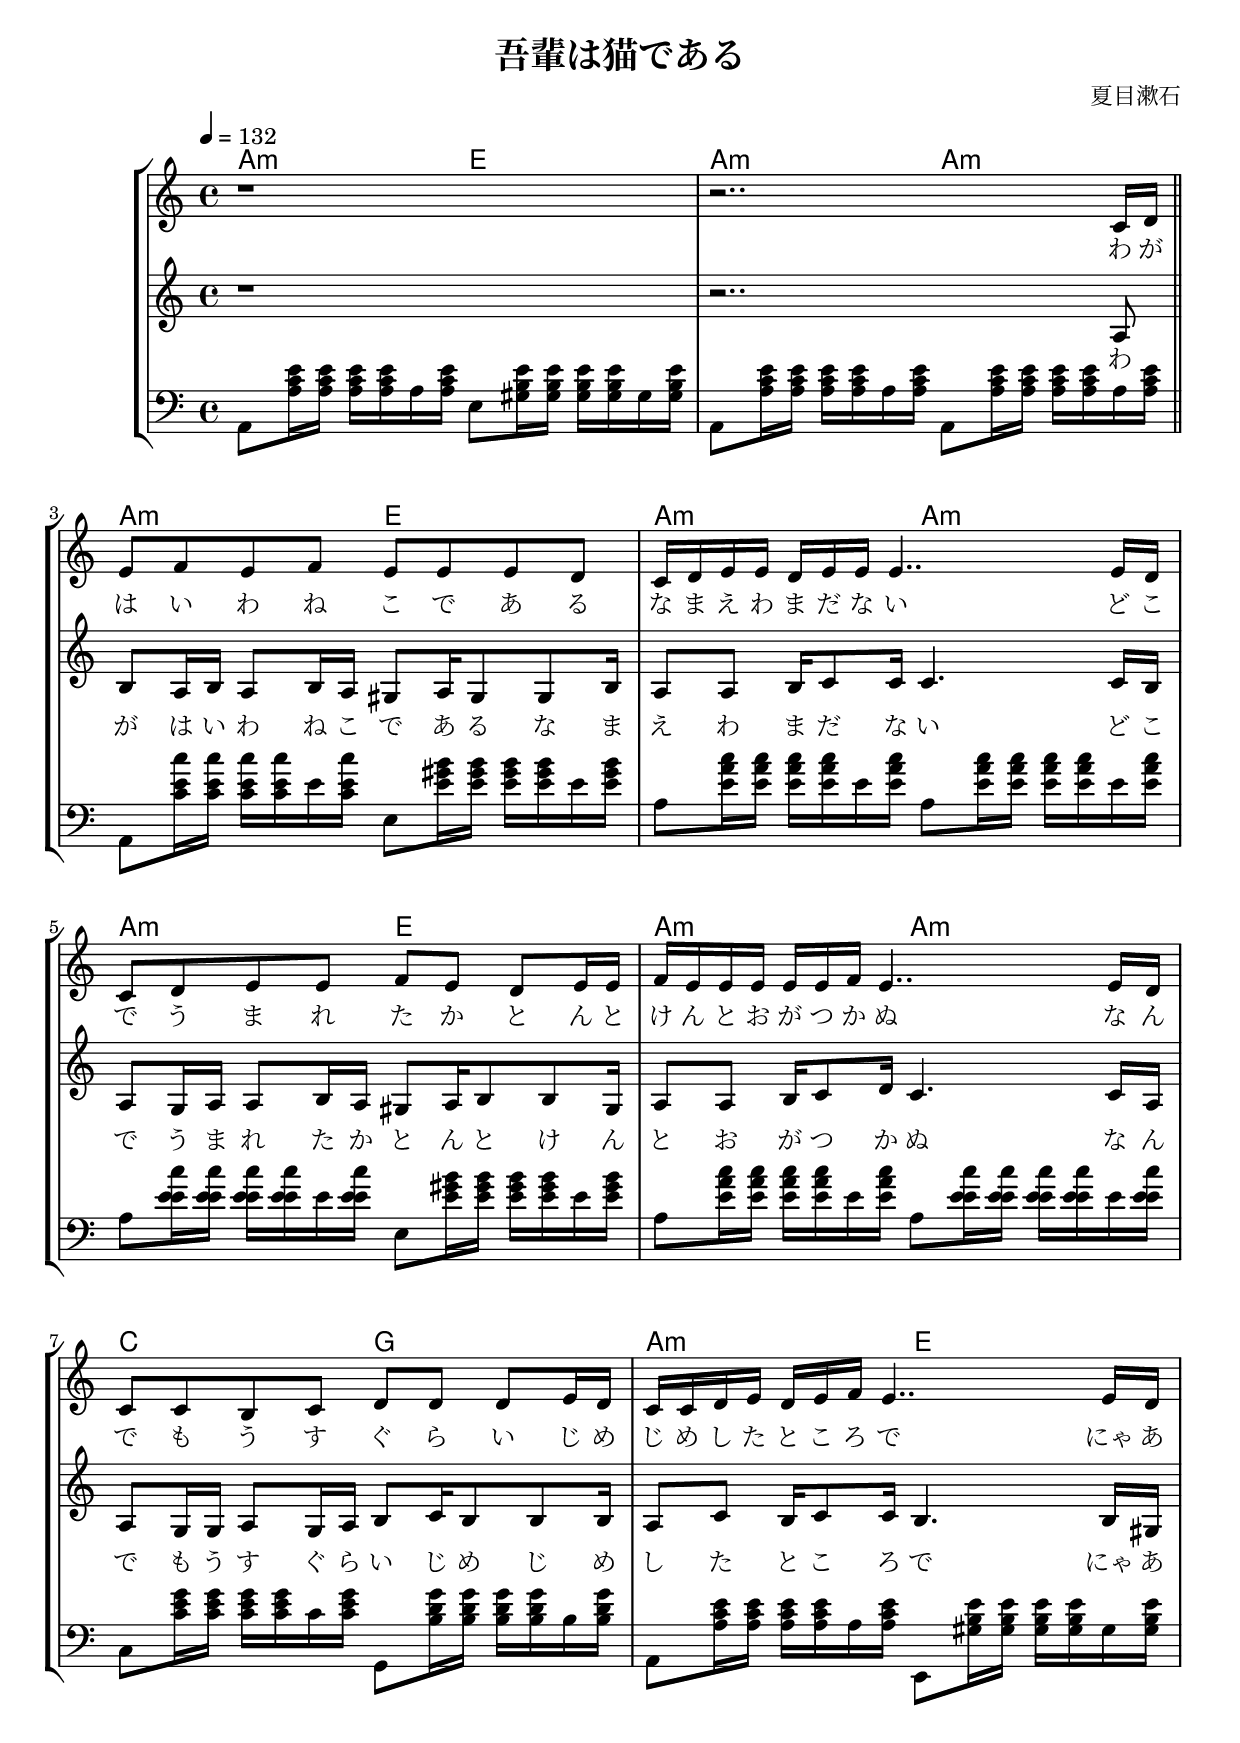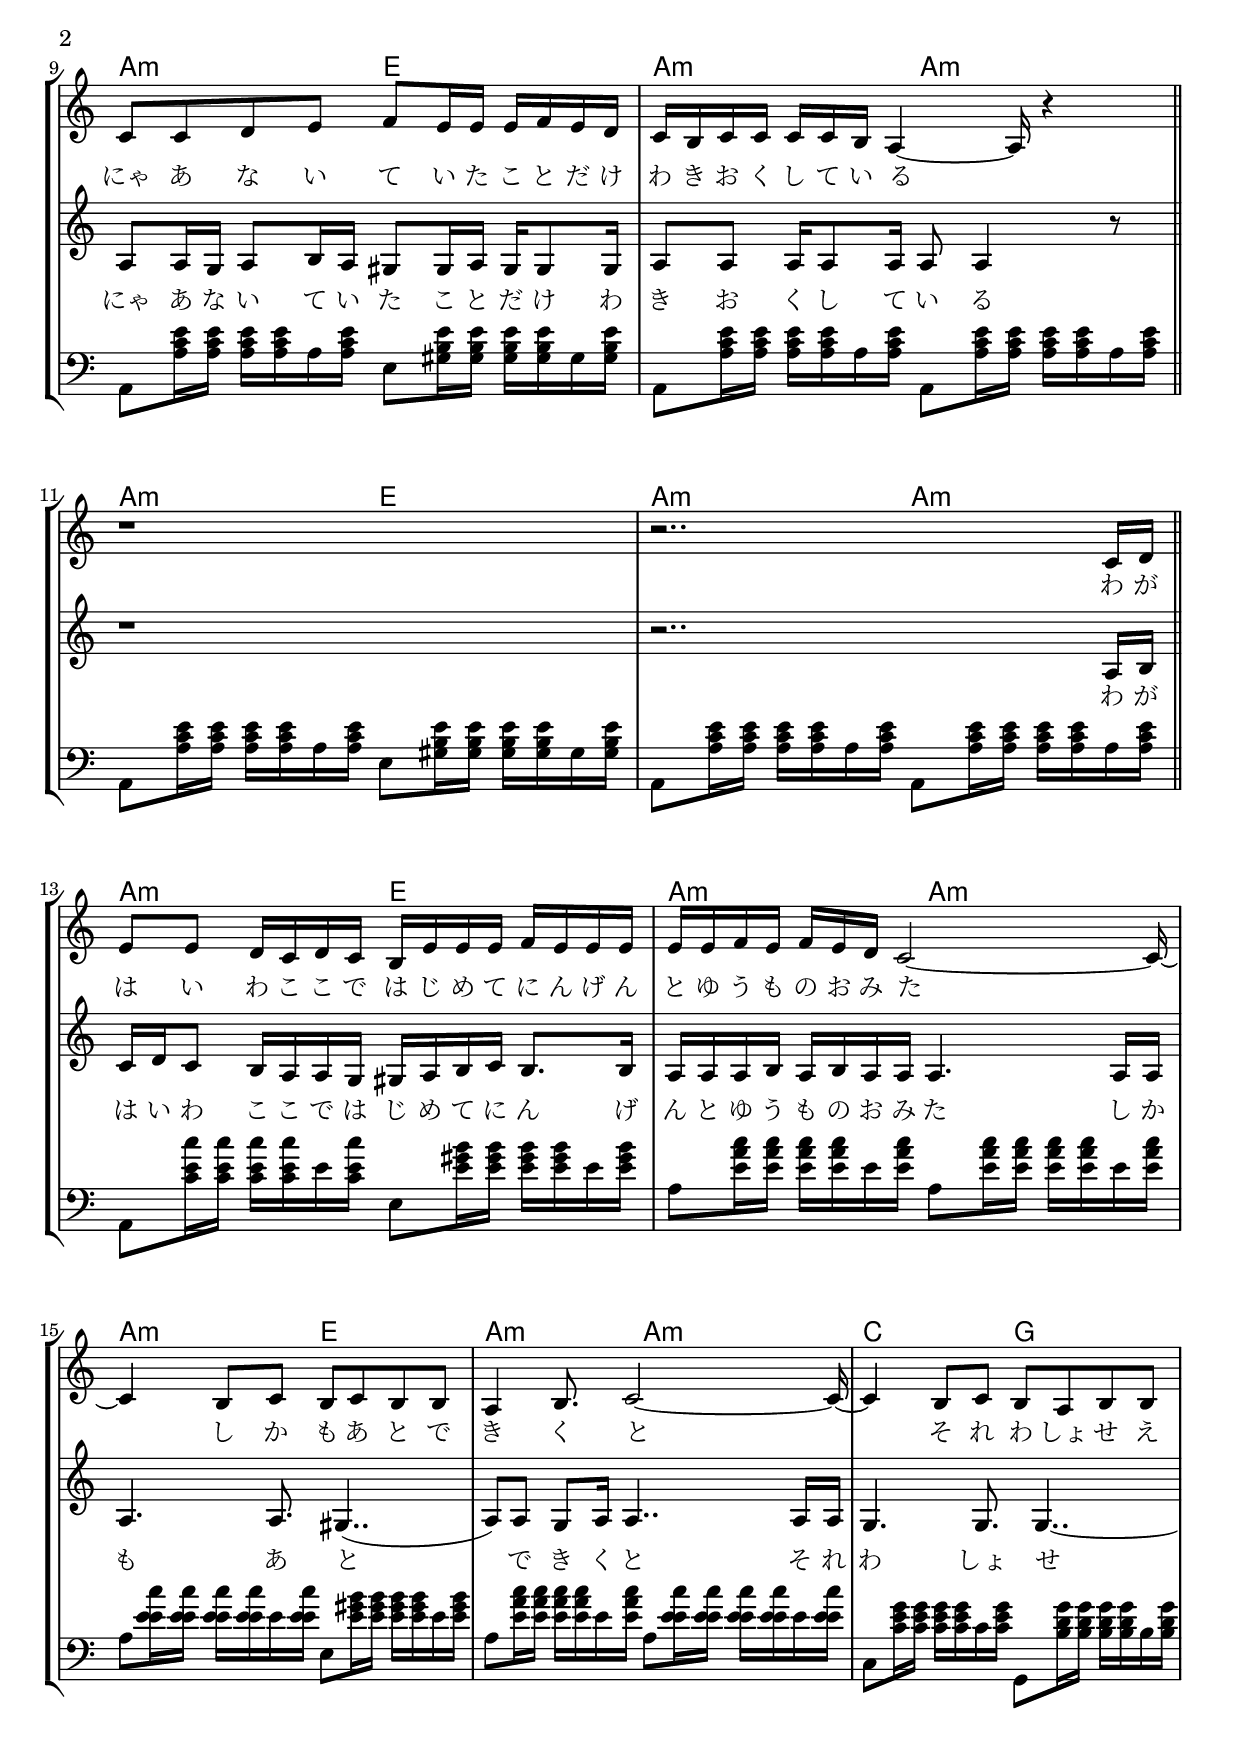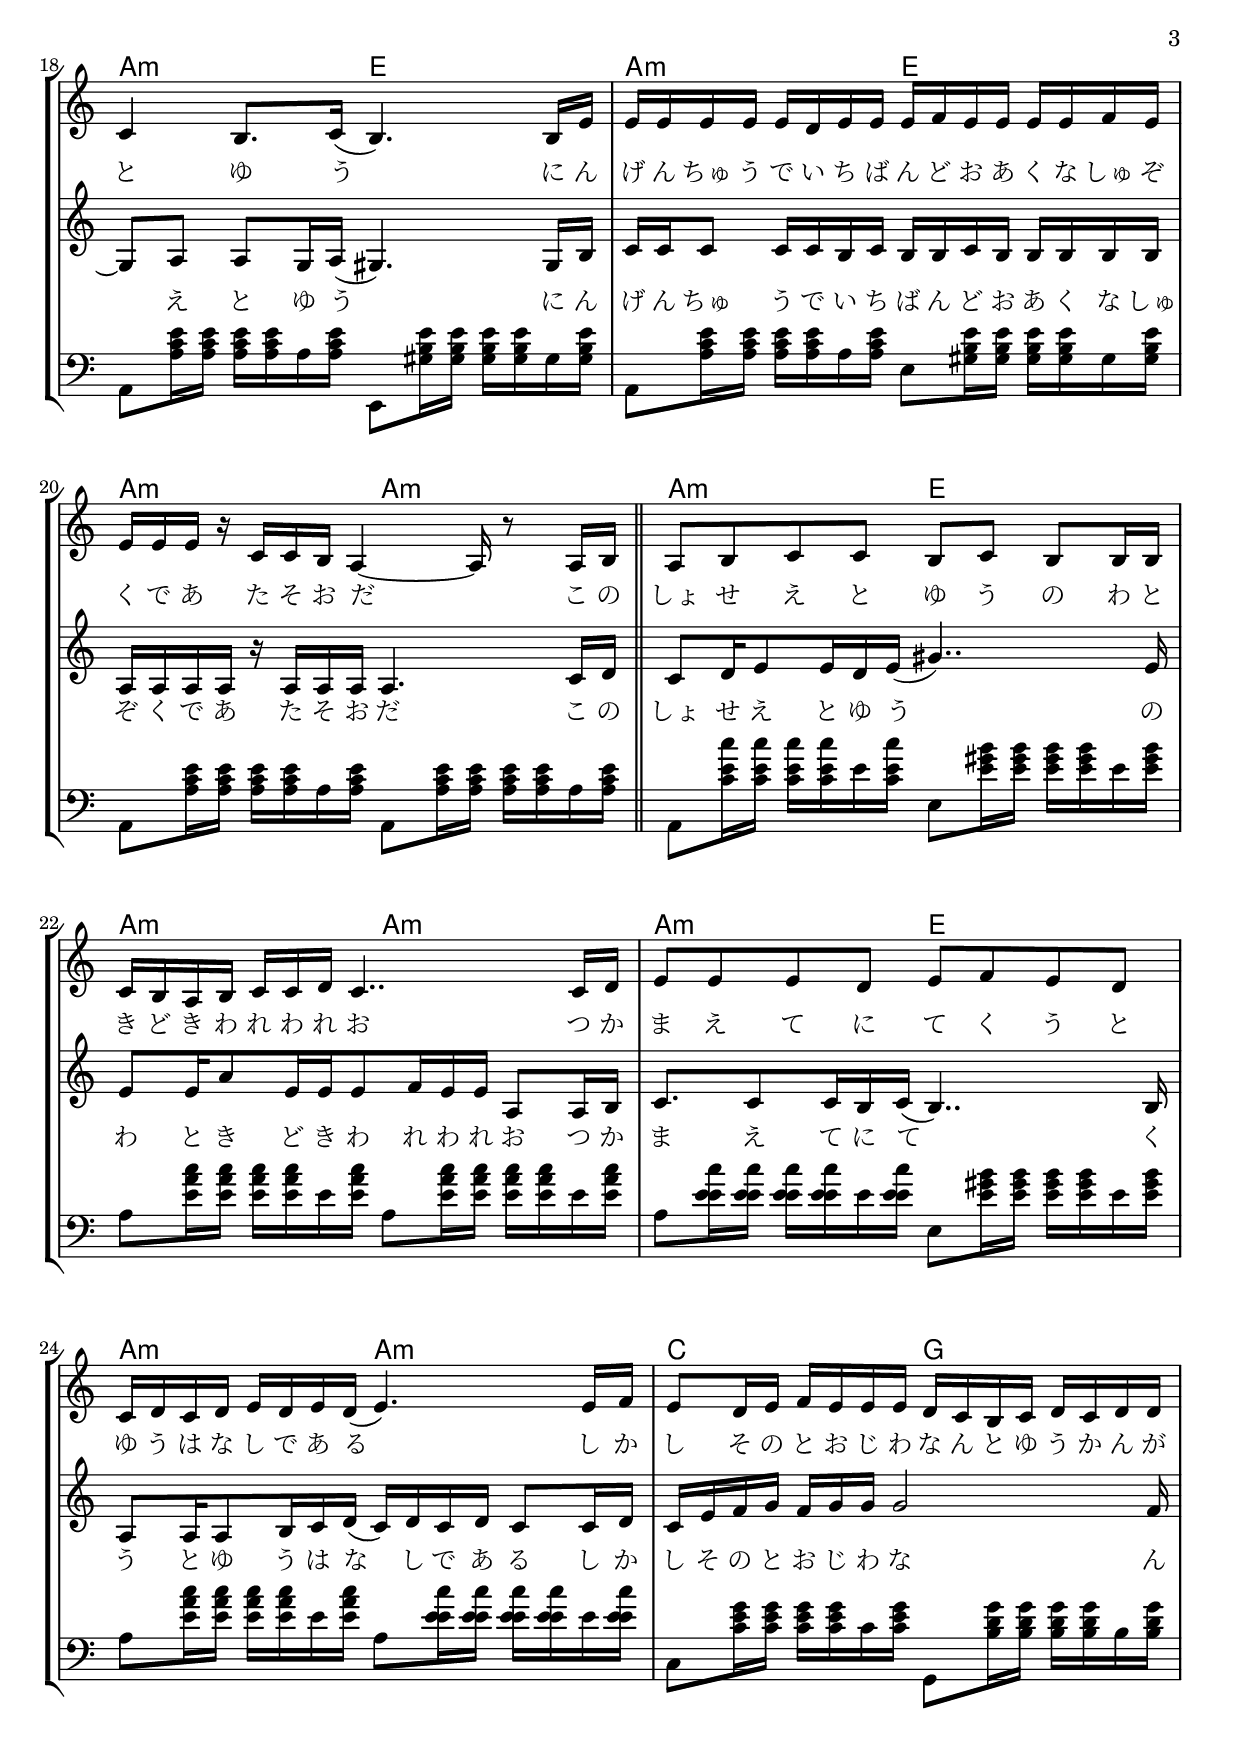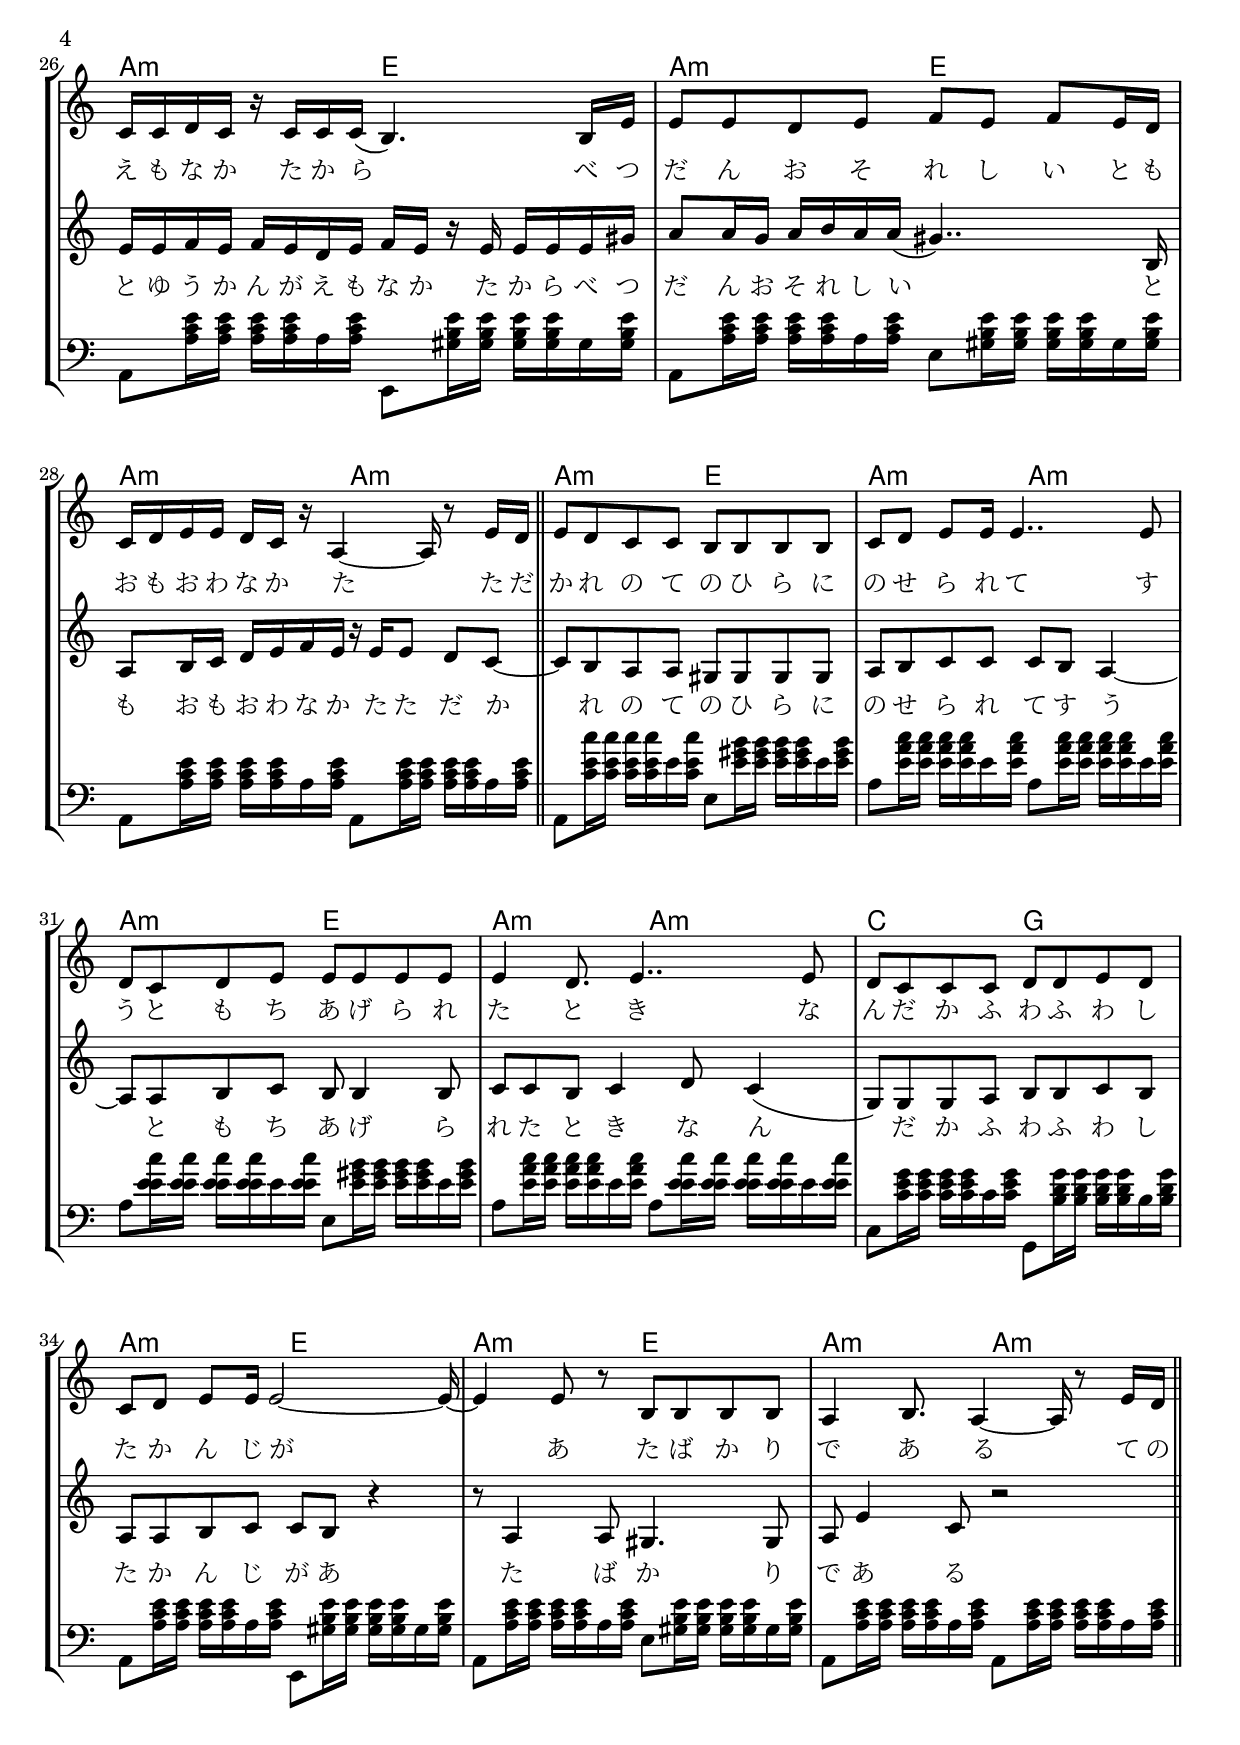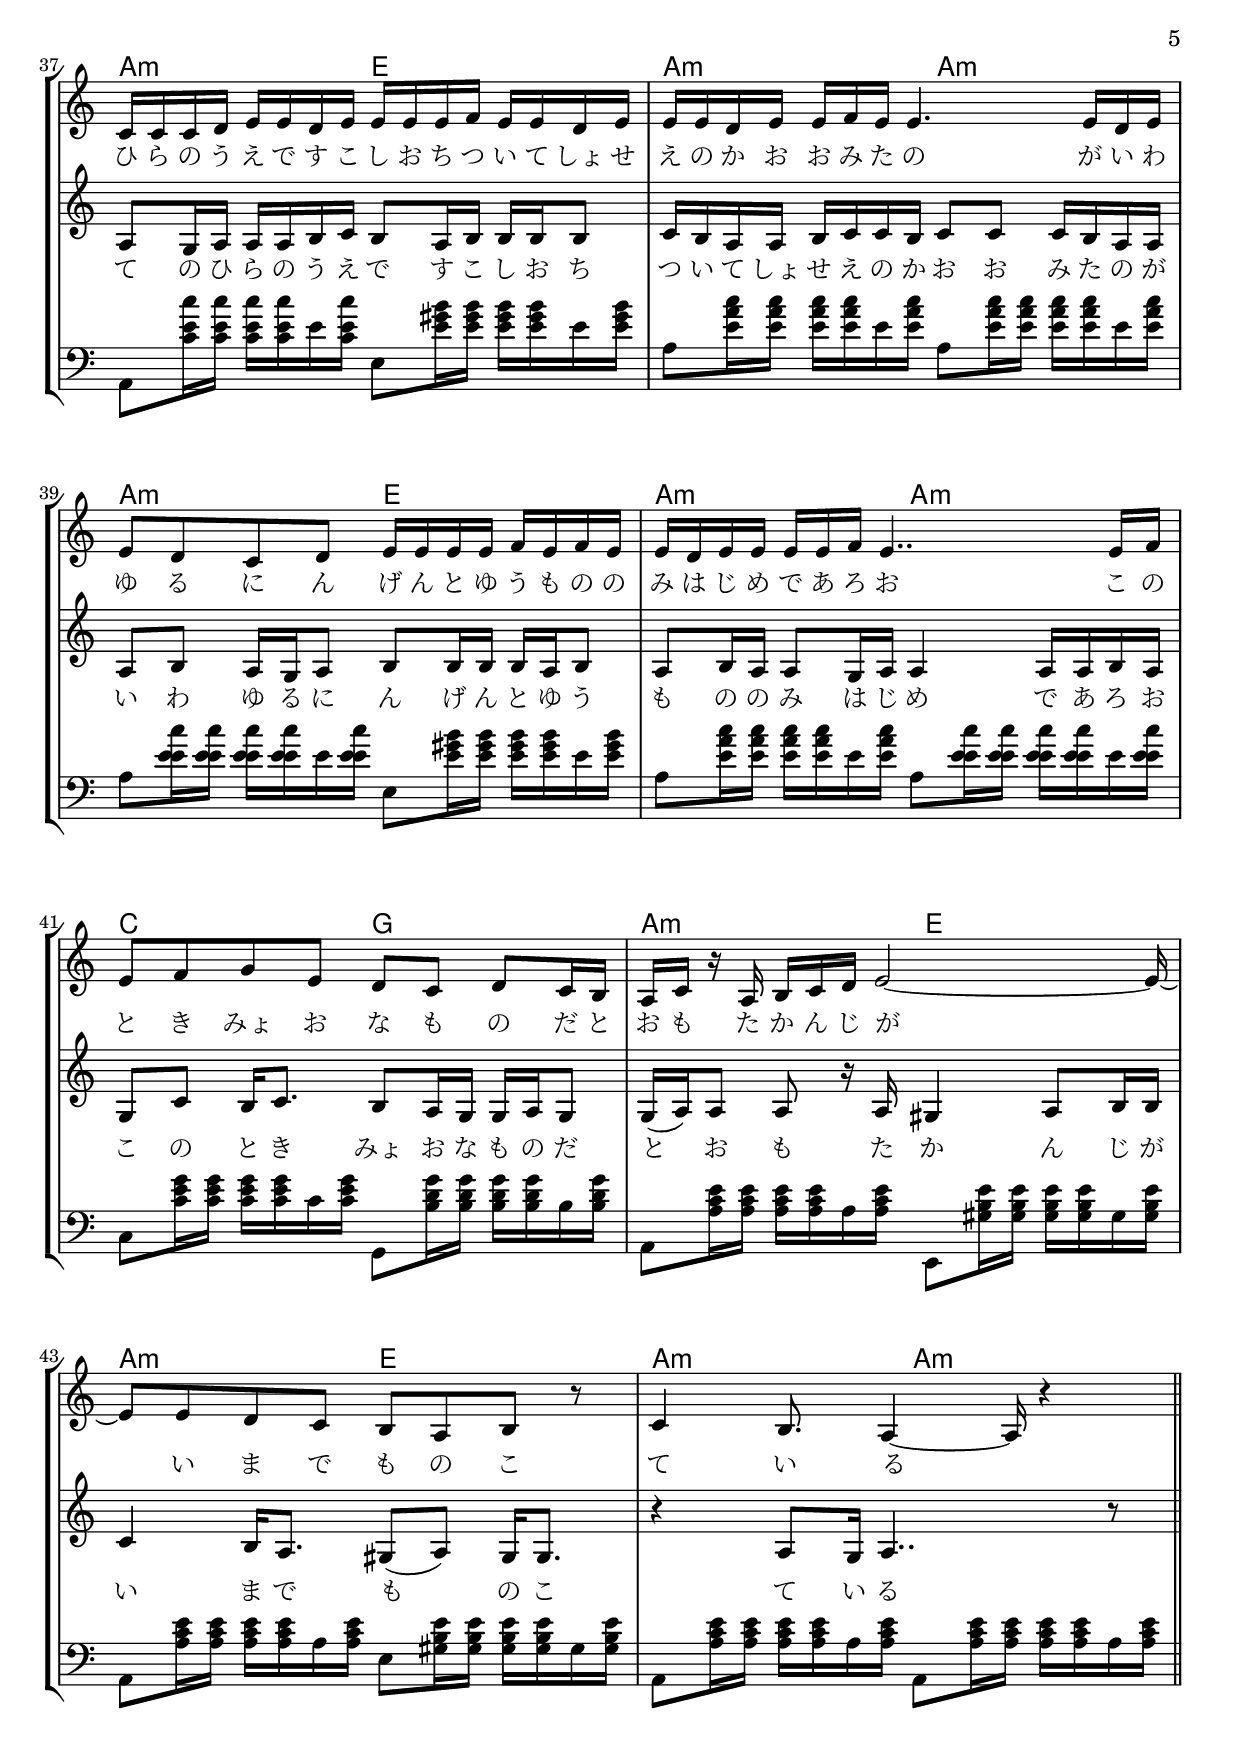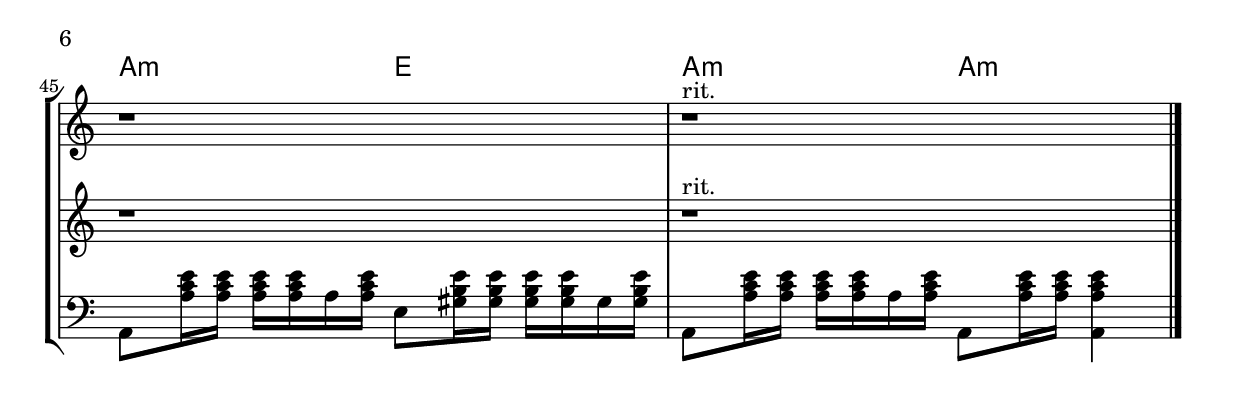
\version "2.12.1"

\header {
	title = \markup {吾輩は猫である}
	composer = \markup \center-column {夏目漱石}
}

harmony = \chordmode {
	a2:m e a:m a:m 

	a:m e a:m a:m a:m e a:m a:m c g a:m e a:m e a:m a:m 

	a:m e a:m a:m 

	a:m e a:m a:m a:m e a:m a:m c g a:m e a:m e a:m a:m 

	a:m e a:m a:m a:m e a:m a:m c g a:m e a:m e a:m a:m 

	a:m e a:m a:m a:m e a:m a:m c g a:m e a:m e a:m a:m 

	a:m e a:m a:m a:m e a:m a:m c g a:m e a:m e a:m a:m 

	a:m e a:m a:m 
}

melody = {
	\key c \major
	\tempo 4 = 132
	r1 | r2.. 
	\set Staff.midiInstrument = #"fss0.29"
	c'16  d'16 
	e'8  f'8  e'8  f'8  e'8  e'8  e'8  d'8 
	c'16  d'16  e'16  e'16  d'16  e'16  e'16  e'4..  e'16  d'16 
	c'8  d'8  e'8  e'8  f'8  e'8  d'8  e'16  e'16 
	f'16  e'16  e'16  e'16  e'16  e'16  f'16  e'4..  e'16  d'16 
	c'8  c'8  b8  c'8  d'8  d'8  d'8  e'16  d'16 
	c'16  c'16  d'16  e'16  d'16  e'16  f'16  e'4..  e'16  d'16 
	c'8  c'8  d'8  e'8  f'8  e'16  e'16  e'16  f'16  e'16  d'16 
	c'16  b16  c'16  c'16  c'16  c'16  b16  a4~a16  	r4 	r1 | r2.. 
	\set Staff.midiInstrument = #"fss0.29"
	c'16  d'16 
	e'8  e'8  d'16  c'16  d'16  c'16  b16  e'16  e'16  e'16  f'16  e'16  e'16  e'16 
	e'16  e'16  f'16  e'16  f'16  e'16  d'16  c'2~c'16~ 
	c'4  b8  c'8  b8  c'8  b8  b8 
	a4  b8.  c'2~c'16~ 
	c'4  b8  c'8  b8  a8  b8  b8 
	c'4  b8.  c'16  (b4.)  b16  e'16 
	e'16  e'16  e'16  e'16  e'16  d'16  e'16  e'16  e'16  f'16  e'16  e'16  e'16  e'16  f'16  e'16 
	e'16  e'16  e'16  r16  c'16  c'16  b16  a4~a16  	r8 	\set Staff.midiInstrument = #"fss0.29"
	a16  b16 
	a8  b8  c'8  c'8  b8  c'8  b8  b16  b16 
	c'16  b16  a16  b16  c'16  c'16  d'16  c'4..  c'16  d'16 
	e'8  e'8  e'8  d'8  e'8  f'8  e'8  d'8 
	c'16  d'16  c'16  d'16  e'16  d'16  e'16  d'16  (e'4.)  e'16  f'16 
	e'8  d'16  e'16  f'16  e'16  e'16  e'16  d'16  c'16  b16  c'16  d'16  c'16  d'16  d'16 
	c'16  c'16  d'16  c'16  r16  c'16  c'16  c'16  (b4.)  b16  e'16 
	e'8  e'8  d'8  e'8  f'8  e'8  f'8  e'16  d'16 
	c'16  d'16  e'16  e'16  d'16  c'16  r16  a4~a16  	r8 	\set Staff.midiInstrument = #"fss0.29"
	e'16  d'16 
	e'8  d'8  c'8  c'8  b8  b8  b8  b8 
	c'8  d'8  e'8  e'16  e'4..  e'8 
	d'8  c'8  d'8  e'8  e'8  e'8  e'8  e'8 
	e'4  d'8.  e'4..  e'8 
	d'8  c'8  c'8  c'8  d'8  d'8  e'8  d'8 
	c'8  d'8  e'8  e'16  e'2~e'16~ 
	e'4  e'8  r8  b8  b8  b8  b8 
	a4  b8.  a4~a16  	r8 	\set Staff.midiInstrument = #"fss0.29"
	e'16  d'16 
	c'16  c'16  c'16  d'16  e'16  e'16  d'16  e'16  e'16  e'16  e'16  f'16  e'16  e'16  d'16  e'16 
	e'16  e'16  d'16  e'16  e'16  f'16  e'16  e'4.  e'16  d'16  e'16 
	e'8  d'8  c'8  d'8  e'16  e'16  e'16  e'16  f'16  e'16  f'16  e'16 
	e'16  d'16  e'16  e'16  e'16  e'16  f'16  e'4..  e'16  f'16 
	e'8  f'8  g'8  e'8  d'8  c'8  d'8  c'16  b16 
	a16  c'16  r16  a16  b16  c'16  d'16  e'2~e'16~ 
	e'8  e'8  d'8  c'8  b8  a8  b8  r8 
	c'4  b8.  a4~a16  	r4 	r1 | r1^"rit." \bar "|."
}

words = \lyricmode {
	
	わ  が  は  い  わ  ね  こ  で  あ  る  な  ま  え  わ  ま  だ  な  い  ど  こ  で  う  ま  れ  た  か  と  ん  と  け  ん  と  お  が  つ  か  ぬ  な  ん  で  も  う  す  ぐ  ら  い  じ  め  じ  め  し  た  と  こ  ろ  で  にゃ  あ  にゃ  あ  な  い  て  い  た  こ  と  だ  け  わ  き  お  く  し  て  い  る  
	
	わ  が  は  い  わ  こ  こ  で  は  じ  め  て  に  ん  げ  ん  と  ゆ  う  も  の  お  み  た  し  か  も  あ  と  で  き  く  と  そ  れ  わ  しょ  せ  え  と  ゆ  う  に  ん  げ  ん  ちゅ  う  で  い  ち  ば  ん  ど  お  あ  く  な  しゅ  ぞ  く  で  あ  た  そ  お  だ  
	こ  の  しょ  せ  え  と  ゆ  う  の  わ  と  き  ど  き  わ  れ  わ  れ  お  つ  か  ま  え  て  に  て  く  う  と  ゆ  う  は  な  し  で  あ  る  し  か  し  そ  の  と  お  じ  わ  な  ん  と  ゆ  う  か  ん  が  え  も  な  か  た  か  ら  べ  つ  だ  ん  お  そ  れ  し  い  と  も  お  も  お  わ  な  か  た  
	た  だ  か  れ  の  て  の  ひ  ら  に  の  せ  ら  れ  て  す  う  と  も  ち  あ  げ  ら  れ  た  と  き  な  ん  だ  か  ふ  わ  ふ  わ  し  た  か  ん  じ  が  あ  た  ば  か  り  で  あ  る  
	て  の  ひ  ら  の  う  え  で  す  こ  し  お  ち  つ  い  て  しょ  せ  え  の  か  お  お  み  た  の  が  い  わ  ゆ  る  に  ん  げ  ん  と  ゆ  う  も  の  の  み  は  じ  め  で  あ  ろ  お  こ  の  と  き  みょ  お  な  も  の  だ  と  お  も  た  か  ん  じ  が  い  ま  で  も  の  こ  て  い  る  
	
}

secondmelody = {
	\key c \major
	\tempo 4 = 132
	r1 | r2.. 
	\set Staff.midiInstrument = #"fss0.42"
	a8 
	b8  a16  b16  a8  b16  a16  gis8  a16  gis8  gis8  b16 
	a8  a8  b16  c'8  c'16  c'4.  c'16  b16 
	a8  g16  a16  a8  b16  a16  gis8  a16  b8  b8  gis16 
	a8  a8  b16  c'8  d'16  c'4.  c'16  a16 
	a8  g16  g16  a8  g16  a16  b8  c'16  b8  b8  b16 
	a8  c'8  b16  c'8  c'16  b4.  b16  gis16 
	a8  a16  g16  a8  b16  a16  gis8  gis16  a16  gis16  gis8  gis16 
	a8  a8  a16  a8  a16  a8  a4  	r8 	r1 | r2.. 
	\set Staff.midiInstrument = #"fss0.35"
	a16  b16 
	c'16  d'16  c'8  b16  a16  a16  g16  gis16  a16  b16  c'16  b8.  b16 
	a16  a16  a16  b16  a16  b16  a16  a16  a4.  a16  a16 
	a4.  a8.  gis4.. 
	(a8)  a8  g8  a16  a4..  a16  a16 
	g4.  g8.  g4..~ 
	g8  a8  a8  g16  a16  (gis4.)  gis16  b16 
	c'16  c'16  c'8  c'16  c'16  b16  c'16  b16  b16  c'16  b16  b16  b16  b16  b16 
	a16  a16  a16  a16  r16  a16  a16  a16  a4.  	\set Staff.midiInstrument = #"mmi0.38"
	c'16  d'16 
	c'8  d'16  e'8  e'16  d'16  e'16  (gis'4..)  e'16 
	e'8  e'16  a'8  e'16  e'16  e'8  f'16  e'16  e'16  a8  a16  b16 
	c'8.  c'8  c'16  b16  c'16  (b4..)  b16 
	a8  a16  a8  b16  c'16  d'16  (c'16)  d'16  c'16  d'16  c'8  c'16  d'16 
	c'16  e'16  f'16  g'16  f'16  g'16  g'16  g'2  f'16 
	e'16  e'16  f'16  e'16  f'16  e'16  d'16  e'16  f'16  e'16  r16  e'16  e'16  e'16  e'16  gis'16 
	a'8  a'16  g'16  a'16  b'16  a'16  a'16  (gis'4..)  b16 
	a8  b16  c'16  d'16  e'16  f'16  e'16  r16  e'16  	\set Staff.midiInstrument = #"mmi0.42"
	e'8  d'8  c'8~ 
	c'8  b8  a8  a8  gis8  gis8  gis8  gis8 
	a8  b8  c'8  c'8  c'8  b8  a4~ 
	a8  a8  b8  c'8  b8  b4  b8 
	c'8  c'8  b8  c'4  d'8  c'4 
	(g8)  g8  g8  a8  b8  b8  c'8  b8 
	a8  a8  b8  c'8  c'8  b8  r4 
	r8  a4  a8  gis4.  gis8 
	a8  e'4  c'8  	r2 	\set Staff.midiInstrument = #"fss0.29"
	 a8  g16  a16  a16  a16  b16  c'16  b8  a16  b16  b16  b16  b8 
	c'16  b16  a16  a16  b16  c'16  c'16  b16  c'8  c'8  c'16  b16  a16  a16 
	a8  b8  a16  g16  a8  b8  b16  b16  b16  a16  b8 
	a8  b16  a16  a8  g16  a16  a4  a16  a16  b16  a16 
	g8  c'8  b16  c'8.  b8  a16  g16  g16  a16  g8 
	g16  (a16)  a8  a8  r16  a16  gis4  a8  b16  b16 
	c'4  b16  a8.  gis8  (a8)  gis16  gis8. 
	r4  a8  g16  a4..  	r8 	r1 | r1^"rit." \bar "|."
}

secondwords = \lyricmode {
	
	わ  が  は  い  わ  ね  こ  で  あ  る  な  ま  え  わ  ま  だ  な  い  ど  こ  で  う  ま  れ  た  か  と  ん  と  け  ん  と  お  が  つ  か  ぬ  な  ん  で  も  う  す  ぐ  ら  い  じ  め  じ  め  し  た  と  こ  ろ  で  にゃ  あ  にゃ  あ  な  い  て  い  た  こ  と  だ  け  わ  き  お  く  し  て  い  る  
	
	わ  が  は  い  わ  こ  こ  で  は  じ  め  て  に  ん  げ  ん  と  ゆ  う  も  の  お  み  た  し  か  も  あ  と  で  き  く  と  そ  れ  わ  しょ  せ  え  と  ゆ  う  に  ん  げ  ん  ちゅ  う  で  い  ち  ば  ん  ど  お  あ  く  な  しゅ  ぞ  く  で  あ  た  そ  お  だ  
	こ  の  しょ  せ  え  と  ゆ  う  の  わ  と  き  ど  き  わ  れ  わ  れ  お  つ  か  ま  え  て  に  て  く  う  と  ゆ  う  は  な  し  で  あ  る  し  か  し  そ  の  と  お  じ  わ  な  ん  と  ゆ  う  か  ん  が  え  も  な  か  た  か  ら  べ  つ  だ  ん  お  そ  れ  し  い  と  も  お  も  お  わ  な  か  た  
	た  だ  か  れ  の  て  の  ひ  ら  に  の  せ  ら  れ  て  す  う  と  も  ち  あ  げ  ら  れ  た  と  き  な  ん  だ  か  ふ  わ  ふ  わ  し  た  か  ん  じ  が  あ  た  ば  か  り  で  あ  る  
	て  の  ひ  ら  の  う  え  で  す  こ  し  お  ち  つ  い  て  しょ  せ  え  の  か  お  お  み  た  の  が  い  わ  ゆ  る  に  ん  げ  ん  と  ゆ  う  も  の  の  み  は  じ  め  で  あ  ろ  お  こ  の  と  き  みょ  お  な  も  の  だ  と  お  も  た  か  ん  じ  が  い  ま  で  も  の  こ  て  い  る  
	
}

tempochange = {
	\tempo 4 = 132
	r1 | r1 \bar "||"
	\tempo 4 = 132
	r1 | r1 | r1 | r1 | r1 | r1 | r1 | r1 \bar "||"
	\tempo 4 = 132
	r1 | r1 \bar "||"
	\tempo 4 = 132
	r1 | r1 | r1 | r1 | r1 | r1 | r1 | r1 \bar "||"
	\tempo 4 = 132
	r1 | r1 | r1 | r1 | r1 | r1 | r1 | r1 \bar "||"
	\tempo 4 = 132
	r1 | r1 | r1 | r1 | r1 | r1 | r1 | r1 \bar "||"
	\tempo 4 = 132
	r1 | r1 | r1 | r1 | r1 | r1 | r1 | r1 \bar "||"
	\tempo 4 = 132
	r1 | \tempo 4 = 99 r2 \tempo 4 = 88 r2 \bar "|."
}

mainacc = {
	\clef bass
	\set Staff.midiInstrument = #"Bright Acoustic"
	\key c \major
	\tempo 4 = 132
	a,8 <a c' e'>16 <a c' e'>16   <a c' e'>16 <a c' e'>16   a16 <a c' e'>16
	e8 <gis b e'>16 <gis b e'>16   <gis b e'>16 <gis b e'>16   gis16 <gis b e'>16
	a,8 <a c' e'>16 <a c' e'>16   <a c' e'>16 <a c' e'>16   a16 <a c' e'>16
	a,8 <a c' e'>16 <a c' e'>16   <a c' e'>16 <a c' e'>16   a16 <a c' e'>16
	\bar "||"

	\set Staff.midiInstrument = #"Bright Acoustic"
	a,8 <e' c' c''>16 <e' c' c''>16   <e' c' c''>16 <e' c' c''>16   e'16 <e' c' c''>16
	e8 <e' gis' b'>16 <e' gis' b'>16   <e' gis' b'>16 <e' gis' b'>16   e'16 <e' gis' b'>16
	a8 <e' a' c''>16 <e' a' c''>16   <e' a' c''>16 <e' a' c''>16   e'16 <e' a' c''>16
	a8 <e' a' c''>16 <e' a' c''>16   <e' a' c''>16 <e' a' c''>16   e'16 <e' a' c''>16
	a8 <e' e' c''>16 <e' e' c''>16   <e' e' c''>16 <e' e' c''>16   e'16 <e' e' c''>16
	e8 <e' gis' b'>16 <e' gis' b'>16   <e' gis' b'>16 <e' gis' b'>16   e'16 <e' gis' b'>16
	a8 <e' a' c''>16 <e' a' c''>16   <e' a' c''>16 <e' a' c''>16   e'16 <e' a' c''>16
	a8 <e' e' c''>16 <e' e' c''>16   <e' e' c''>16 <e' e' c''>16   e'16 <e' e' c''>16
	c8 <c' e' g'>16 <c' e' g'>16   <c' e' g'>16 <c' e' g'>16   c'16 <c' e' g'>16
	g,8 <b d' g'>16 <b d' g'>16   <b d' g'>16 <b d' g'>16   b16 <b d' g'>16
	a,8 <a c' e'>16 <a c' e'>16   <a c' e'>16 <a c' e'>16   a16 <a c' e'>16
	e,8 <gis b e'>16 <gis b e'>16   <gis b e'>16 <gis b e'>16   gis16 <gis b e'>16
	a,8 <a c' e'>16 <a c' e'>16   <a c' e'>16 <a c' e'>16   a16 <a c' e'>16
	e8 <gis b e'>16 <gis b e'>16   <gis b e'>16 <gis b e'>16   gis16 <gis b e'>16
	a,8 <a c' e'>16 <a c' e'>16   <a c' e'>16 <a c' e'>16   a16 <a c' e'>16
	a,8 <a c' e'>16 <a c' e'>16   <a c' e'>16 <a c' e'>16   a16 <a c' e'>16
	\bar "||"

	\set Staff.midiInstrument = #"Bright Acoustic"
	a,8 <a c' e'>16 <a c' e'>16   <a c' e'>16 <a c' e'>16   a16 <a c' e'>16
	e8 <gis b e'>16 <gis b e'>16   <gis b e'>16 <gis b e'>16   gis16 <gis b e'>16
	a,8 <a c' e'>16 <a c' e'>16   <a c' e'>16 <a c' e'>16   a16 <a c' e'>16
	a,8 <a c' e'>16 <a c' e'>16   <a c' e'>16 <a c' e'>16   a16 <a c' e'>16
	\bar "||"

	\set Staff.midiInstrument = #"Bright Acoustic"
	a,8 <e' c' c''>16 <e' c' c''>16   <e' c' c''>16 <e' c' c''>16   e'16 <e' c' c''>16
	e8 <e' gis' b'>16 <e' gis' b'>16   <e' gis' b'>16 <e' gis' b'>16   e'16 <e' gis' b'>16
	a8 <e' a' c''>16 <e' a' c''>16   <e' a' c''>16 <e' a' c''>16   e'16 <e' a' c''>16
	a8 <e' a' c''>16 <e' a' c''>16   <e' a' c''>16 <e' a' c''>16   e'16 <e' a' c''>16
	a8 <e' e' c''>16 <e' e' c''>16   <e' e' c''>16 <e' e' c''>16   e'16 <e' e' c''>16
	e8 <e' gis' b'>16 <e' gis' b'>16   <e' gis' b'>16 <e' gis' b'>16   e'16 <e' gis' b'>16
	a8 <e' a' c''>16 <e' a' c''>16   <e' a' c''>16 <e' a' c''>16   e'16 <e' a' c''>16
	a8 <e' e' c''>16 <e' e' c''>16   <e' e' c''>16 <e' e' c''>16   e'16 <e' e' c''>16
	c8 <c' e' g'>16 <c' e' g'>16   <c' e' g'>16 <c' e' g'>16   c'16 <c' e' g'>16
	g,8 <b d' g'>16 <b d' g'>16   <b d' g'>16 <b d' g'>16   b16 <b d' g'>16
	a,8 <a c' e'>16 <a c' e'>16   <a c' e'>16 <a c' e'>16   a16 <a c' e'>16
	e,8 <gis b e'>16 <gis b e'>16   <gis b e'>16 <gis b e'>16   gis16 <gis b e'>16
	a,8 <a c' e'>16 <a c' e'>16   <a c' e'>16 <a c' e'>16   a16 <a c' e'>16
	e8 <gis b e'>16 <gis b e'>16   <gis b e'>16 <gis b e'>16   gis16 <gis b e'>16
	a,8 <a c' e'>16 <a c' e'>16   <a c' e'>16 <a c' e'>16   a16 <a c' e'>16
	a,8 <a c' e'>16 <a c' e'>16   <a c' e'>16 <a c' e'>16   a16 <a c' e'>16
	\bar "||"

	\set Staff.midiInstrument = #"Bright Acoustic"
	a,8 <e' c' c''>16 <e' c' c''>16   <e' c' c''>16 <e' c' c''>16   e'16 <e' c' c''>16
	e8 <e' gis' b'>16 <e' gis' b'>16   <e' gis' b'>16 <e' gis' b'>16   e'16 <e' gis' b'>16
	a8 <e' a' c''>16 <e' a' c''>16   <e' a' c''>16 <e' a' c''>16   e'16 <e' a' c''>16
	a8 <e' a' c''>16 <e' a' c''>16   <e' a' c''>16 <e' a' c''>16   e'16 <e' a' c''>16
	a8 <e' e' c''>16 <e' e' c''>16   <e' e' c''>16 <e' e' c''>16   e'16 <e' e' c''>16
	e8 <e' gis' b'>16 <e' gis' b'>16   <e' gis' b'>16 <e' gis' b'>16   e'16 <e' gis' b'>16
	a8 <e' a' c''>16 <e' a' c''>16   <e' a' c''>16 <e' a' c''>16   e'16 <e' a' c''>16
	a8 <e' e' c''>16 <e' e' c''>16   <e' e' c''>16 <e' e' c''>16   e'16 <e' e' c''>16
	c8 <c' e' g'>16 <c' e' g'>16   <c' e' g'>16 <c' e' g'>16   c'16 <c' e' g'>16
	g,8 <b d' g'>16 <b d' g'>16   <b d' g'>16 <b d' g'>16   b16 <b d' g'>16
	a,8 <a c' e'>16 <a c' e'>16   <a c' e'>16 <a c' e'>16   a16 <a c' e'>16
	e,8 <gis b e'>16 <gis b e'>16   <gis b e'>16 <gis b e'>16   gis16 <gis b e'>16
	a,8 <a c' e'>16 <a c' e'>16   <a c' e'>16 <a c' e'>16   a16 <a c' e'>16
	e8 <gis b e'>16 <gis b e'>16   <gis b e'>16 <gis b e'>16   gis16 <gis b e'>16
	a,8 <a c' e'>16 <a c' e'>16   <a c' e'>16 <a c' e'>16   a16 <a c' e'>16
	a,8 <a c' e'>16 <a c' e'>16   <a c' e'>16 <a c' e'>16   a16 <a c' e'>16
	\bar "||"

	\set Staff.midiInstrument = #"Bright Acoustic"
	a,8 <e' c' c''>16 <e' c' c''>16   <e' c' c''>16 <e' c' c''>16   e'16 <e' c' c''>16
	e8 <e' gis' b'>16 <e' gis' b'>16   <e' gis' b'>16 <e' gis' b'>16   e'16 <e' gis' b'>16
	a8 <e' a' c''>16 <e' a' c''>16   <e' a' c''>16 <e' a' c''>16   e'16 <e' a' c''>16
	a8 <e' a' c''>16 <e' a' c''>16   <e' a' c''>16 <e' a' c''>16   e'16 <e' a' c''>16
	a8 <e' e' c''>16 <e' e' c''>16   <e' e' c''>16 <e' e' c''>16   e'16 <e' e' c''>16
	e8 <e' gis' b'>16 <e' gis' b'>16   <e' gis' b'>16 <e' gis' b'>16   e'16 <e' gis' b'>16
	a8 <e' a' c''>16 <e' a' c''>16   <e' a' c''>16 <e' a' c''>16   e'16 <e' a' c''>16
	a8 <e' e' c''>16 <e' e' c''>16   <e' e' c''>16 <e' e' c''>16   e'16 <e' e' c''>16
	c8 <c' e' g'>16 <c' e' g'>16   <c' e' g'>16 <c' e' g'>16   c'16 <c' e' g'>16
	g,8 <b d' g'>16 <b d' g'>16   <b d' g'>16 <b d' g'>16   b16 <b d' g'>16
	a,8 <a c' e'>16 <a c' e'>16   <a c' e'>16 <a c' e'>16   a16 <a c' e'>16
	e,8 <gis b e'>16 <gis b e'>16   <gis b e'>16 <gis b e'>16   gis16 <gis b e'>16
	a,8 <a c' e'>16 <a c' e'>16   <a c' e'>16 <a c' e'>16   a16 <a c' e'>16
	e8 <gis b e'>16 <gis b e'>16   <gis b e'>16 <gis b e'>16   gis16 <gis b e'>16
	a,8 <a c' e'>16 <a c' e'>16   <a c' e'>16 <a c' e'>16   a16 <a c' e'>16
	a,8 <a c' e'>16 <a c' e'>16   <a c' e'>16 <a c' e'>16   a16 <a c' e'>16
	\bar "||"

	\set Staff.midiInstrument = #"Bright Acoustic"
	a,8 <e' c' c''>16 <e' c' c''>16   <e' c' c''>16 <e' c' c''>16   e'16 <e' c' c''>16
	e8 <e' gis' b'>16 <e' gis' b'>16   <e' gis' b'>16 <e' gis' b'>16   e'16 <e' gis' b'>16
	a8 <e' a' c''>16 <e' a' c''>16   <e' a' c''>16 <e' a' c''>16   e'16 <e' a' c''>16
	a8 <e' a' c''>16 <e' a' c''>16   <e' a' c''>16 <e' a' c''>16   e'16 <e' a' c''>16
	a8 <e' e' c''>16 <e' e' c''>16   <e' e' c''>16 <e' e' c''>16   e'16 <e' e' c''>16
	e8 <e' gis' b'>16 <e' gis' b'>16   <e' gis' b'>16 <e' gis' b'>16   e'16 <e' gis' b'>16
	a8 <e' a' c''>16 <e' a' c''>16   <e' a' c''>16 <e' a' c''>16   e'16 <e' a' c''>16
	a8 <e' e' c''>16 <e' e' c''>16   <e' e' c''>16 <e' e' c''>16   e'16 <e' e' c''>16
	c8 <c' e' g'>16 <c' e' g'>16   <c' e' g'>16 <c' e' g'>16   c'16 <c' e' g'>16
	g,8 <b d' g'>16 <b d' g'>16   <b d' g'>16 <b d' g'>16   b16 <b d' g'>16
	a,8 <a c' e'>16 <a c' e'>16   <a c' e'>16 <a c' e'>16   a16 <a c' e'>16
	e,8 <gis b e'>16 <gis b e'>16   <gis b e'>16 <gis b e'>16   gis16 <gis b e'>16
	a,8 <a c' e'>16 <a c' e'>16   <a c' e'>16 <a c' e'>16   a16 <a c' e'>16
	e8 <gis b e'>16 <gis b e'>16   <gis b e'>16 <gis b e'>16   gis16 <gis b e'>16
	a,8 <a c' e'>16 <a c' e'>16   <a c' e'>16 <a c' e'>16   a16 <a c' e'>16
	a,8 <a c' e'>16 <a c' e'>16   <a c' e'>16 <a c' e'>16   a16 <a c' e'>16
	\bar "||"

	\set Staff.midiInstrument = #"Bright Acoustic"
	a,8 <a c' e'>16 <a c' e'>16   <a c' e'>16 <a c' e'>16   a16 <a c' e'>16
	e8 <gis b e'>16 <gis b e'>16   <gis b e'>16 <gis b e'>16   gis16 <gis b e'>16
	a,8 <a c' e'>16 <a c' e'>16   <a c' e'>16 <a c' e'>16   a16 <a c' e'>16
	a,8 <a c' e'>16 <a c' e'>16 <a, a c' e'>4
	\bar "|."
}

subacc = {
	\clef bass
	\set Staff.midiInstrument = #"Overdriven Guitar"
	\key c \major
	\tempo 4 = 132
	r8 a, <a c' e'>4
	r8 e <gis b e'>4
	r8 a, <a c' e'>4
	r8 a, <a c' e'>4
	\bar "||"

	\set Staff.midiInstrument = #"Overdriven Guitar"
	r8 a, <e' c' c''>4
	r8 e <e' gis' b'>4
	r8 a <e' a' c''>4
	r8 a <e' a' c''>4
	r8 a <e' e' c''>4
	r8 e <e' gis' b'>4
	r8 a <e' a' c''>4
	r8 a <e' e' c''>4
	r8 c <c' e' g'>4
	r8 g, <b d' g'>4
	r8 a, <a c' e'>4
	r8 e, <gis b e'>4
	r8 a, <a c' e'>4
	r8 e <gis b e'>4
	r8 a, <a c' e'>4
	r8 a, <a c' e'>4
	\bar "||"

	\set Staff.midiInstrument = #"Overdriven Guitar"
	r8 a, <a c' e'>4
	r8 e <gis b e'>4
	r8 a, <a c' e'>4
	r8 a, <a c' e'>4
	\bar "||"

	\set Staff.midiInstrument = #"Overdriven Guitar"
	r8 a, <e' c' c''>4
	r8 e <e' gis' b'>4
	r8 a <e' a' c''>4
	r8 a <e' a' c''>4
	r8 a <e' e' c''>4
	r8 e <e' gis' b'>4
	r8 a <e' a' c''>4
	r8 a <e' e' c''>4
	r8 c <c' e' g'>4
	r8 g, <b d' g'>4
	r8 a, <a c' e'>4
	r8 e, <gis b e'>4
	r8 a, <a c' e'>4
	r8 e <gis b e'>4
	r8 a, <a c' e'>4
	r8 a, <a c' e'>4
	\bar "||"

	\set Staff.midiInstrument = #"Overdriven Guitar"
	r8 a, <e' c' c''>4
	r8 e <e' gis' b'>4
	r8 a <e' a' c''>4
	r8 a <e' a' c''>4
	r8 a <e' e' c''>4
	r8 e <e' gis' b'>4
	r8 a <e' a' c''>4
	r8 a <e' e' c''>4
	r8 c <c' e' g'>4
	r8 g, <b d' g'>4
	r8 a, <a c' e'>4
	r8 e, <gis b e'>4
	r8 a, <a c' e'>4
	r8 e <gis b e'>4
	r8 a, <a c' e'>4
	r8 a, <a c' e'>4
	\bar "||"

	\set Staff.midiInstrument = #"Overdriven Guitar"
	r8 a, <e' c' c''>4
	r8 e <e' gis' b'>4
	r8 a <e' a' c''>4
	r8 a <e' a' c''>4
	r8 a <e' e' c''>4
	r8 e <e' gis' b'>4
	r8 a <e' a' c''>4
	r8 a <e' e' c''>4
	r8 c <c' e' g'>4
	r8 g, <b d' g'>4
	r8 a, <a c' e'>4
	r8 e, <gis b e'>4
	r8 a, <a c' e'>4
	r8 e <gis b e'>4
	r8 a, <a c' e'>4
	r8 a, <a c' e'>4
	\bar "||"

	\set Staff.midiInstrument = #"Overdriven Guitar"
	r8 a, <e' c' c''>4
	r8 e <e' gis' b'>4
	r8 a <e' a' c''>4
	r8 a <e' a' c''>4
	r8 a <e' e' c''>4
	r8 e <e' gis' b'>4
	r8 a <e' a' c''>4
	r8 a <e' e' c''>4
	r8 c <c' e' g'>4
	r8 g, <b d' g'>4
	r8 a, <a c' e'>4
	r8 e, <gis b e'>4
	r8 a, <a c' e'>4
	r8 e <gis b e'>4
	r8 a, <a c' e'>4
	r8 a, <a c' e'>4
	\bar "||"

	\set Staff.midiInstrument = #"Overdriven Guitar"
	r8 a, <a c' e'>4
	r8 e <gis b e'>4
	r8 a, <a c' e'>4
	<a, a c' e'>2
	\bar "|."
}

percA = {
	\drummode {
	\times 16/12{ cymr8. cymr8 cymr16 cymr8. cymr8 cymr16 } |\times 16/12{ cymr8. cymr8 cymr4. r16 } \bar "||"
	\times 16/12{ cymr8. cymr8 cymr16 cymr8. cymr8 cymr16 } |\times 16/12{ r8. cymr8 cymr16 cymr8. cymr8 cymr16 } |\times 16/12{ cymr8. cymr8 cymr16 cymr8. cymr8 cymr16 } |\times 16/12{ r8. cymr8 cymr16 cymr8. cymr8 cymr16 } |\times 16/12{ cymr8. cymr8 cymr16 cymr8. cymr8 cymr16 } |\times 16/12{ r8. cymr8 cymr16 cymr8. cymr8 cymr16 } |\times 16/12{ cymr8. cymr8 cymr16 cymr8. cymr8 cymr16 } |\times 16/12{ cymr8. cymr8 cymr4. r16 } \bar "||"
	\times 16/12{ cymr8. cymr8 cymr16 cymr8. cymr8 cymr16 } |\times 16/12{ cymr8. cymr8 cymr4. r16 } \bar "||"
	\times 16/12{ cymr8. cymr8 cymr16 cymr8. cymr8 cymr16 } |\times 16/12{ r8. cymr8 cymr16 cymr8. cymr8 cymr16 } |\times 16/12{ cymr8. cymr8 cymr16 cymr8. cymr8 cymr16 } |\times 16/12{ r8. cymr8 cymr16 cymr8. cymr8 cymr16 } |\times 16/12{ cymr8. cymr8 cymr16 cymr8. cymr8 cymr16 } |\times 16/12{ r8. cymr8 cymr16 cymr8. cymr8 cymr16 } |\times 16/12{ cymr8. cymr8 cymr16 cymr8. cymr8 cymr16 } |\times 16/12{ cymr8. cymr8 cymr4. r16 } \bar "||"
	\times 16/12{ cymr8. cymr8 cymr16 cymr8. cymr8 cymr16 } |\times 16/12{ r8. cymr8 cymr16 cymr8. cymr8 cymr16 } |\times 16/12{ cymr8. cymr8 cymr16 cymr8. cymr8 cymr16 } |\times 16/12{ r8. cymr8 cymr16 cymr8. cymr8 cymr16 } |\times 16/12{ cymr8. cymr8 cymr16 cymr8. cymr8 cymr16 } |\times 16/12{ r8. cymr8 cymr16 cymr8. cymr8 cymr16 } |\times 16/12{ cymr8. cymr8 cymr16 cymr8. cymr8 cymr16 } |\times 16/12{ cymr8. cymr8 cymr4. r16 } \bar "||"
	\times 16/12{ cymr8. cymr8 cymr16 cymr8. cymr8 cymr16 } |\times 16/12{ r8. cymr8 cymr16 cymr8. cymr8 cymr16 } |\times 16/12{ cymr8. cymr8 cymr16 cymr8. cymr8 cymr16 } |\times 16/12{ r8. cymr8 cymr16 cymr8. cymr8 cymr16 } |\times 16/12{ cymr8. cymr8 cymr16 cymr8. cymr8 cymr16 } |\times 16/12{ r8. cymr8 cymr16 cymr8. cymr8 cymr16 } |\times 16/12{ cymr8. cymr8 cymr16 cymr8. cymr8 cymr16 } |\times 16/12{ cymr8. cymr8 cymr4. r16 } \bar "||"
	\times 16/12{ cymr8. cymr8 cymr16 cymr8. cymr8 cymr16 } |\times 16/12{ r8. cymr8 cymr16 cymr8. cymr8 cymr16 } |\times 16/12{ cymr8. cymr8 cymr16 cymr8. cymr8 cymr16 } |\times 16/12{ r8. cymr8 cymr16 cymr8. cymr8 cymr16 } |\times 16/12{ cymr8. cymr8 cymr16 cymr8. cymr8 cymr16 } |\times 16/12{ r8. cymr8 cymr16 cymr8. cymr8 cymr16 } |\times 16/12{ cymr8. cymr8 cymr16 cymr8. cymr8 cymr16 } |\times 16/12{ cymr8. cymr8 cymr4. r16 } \bar "||"
	\times 16/12{ cymr8. cymr8 cymr16 cymr8. cymr8 cymr16 } |\times 16/12{ cymr8. cymr8 cymr4. r16 } \bar "|."
	}
}

percB = {
	\drummode {
	\times 16/12{ r2 r8 hhp8 } |\times 16/12{ r2. } \bar "||"
	\times 16/12{ r2 r8 hhp8 } |\times 16/12{ r2. } |\times 16/12{ r2 r8 hhp8 } |\times 16/12{ hhp2. } |\times 16/12{ r2 r8 hhp8 } |\times 16/12{ r2. } |\times 16/12{ r2 r8 hhp8 } |\times 16/12{ hhp2. } \bar "||"
	\times 16/12{ r2 r8 hhp8 } |\times 16/12{ r2. } \bar "||"
	\times 16/12{ r2 r8 hhp8 } |\times 16/12{ r2. } |\times 16/12{ r2 r8 hhp8 } |\times 16/12{ hhp2. } |\times 16/12{ r2 r8 hhp8 } |\times 16/12{ r2. } |\times 16/12{ r2 r8 hhp8 } |\times 16/12{ hhp2. } \bar "||"
	\times 16/12{ r2 r8 hhp8 } |\times 16/12{ r2. } |\times 16/12{ r2 r8 hhp8 } |\times 16/12{ hhp2. } |\times 16/12{ r2 r8 hhp8 } |\times 16/12{ r2. } |\times 16/12{ r2 r8 hhp8 } |\times 16/12{ hhp2. } \bar "||"
	\times 16/12{ r2 r8 hhp8 } |\times 16/12{ r2. } |\times 16/12{ r2 r8 hhp8 } |\times 16/12{ hhp2. } |\times 16/12{ r2 r8 hhp8 } |\times 16/12{ r2. } |\times 16/12{ r2 r8 hhp8 } |\times 16/12{ hhp2. } \bar "||"
	\times 16/12{ r2 r8 hhp8 } |\times 16/12{ r2. } |\times 16/12{ r2 r8 hhp8 } |\times 16/12{ hhp2. } |\times 16/12{ r2 r8 hhp8 } |\times 16/12{ r2. } |\times 16/12{ r2 r8 hhp8 } |\times 16/12{ hhp2. } \bar "||"
	\times 16/12{ r2 r8 hhp8 } |\times 16/12{ r2. } \bar "|."
	}
}

percC = {
	\drummode {
	\times 16/12{ bd4. bd4 r16 bd16 } |\times 16/12{ bd4 r16 bd16 bd4. } \bar "||"
	\times 16/12{ bd4. bd4 r16 bd16 } |\times 16/12{ bd4. bd4. } |\times 16/12{ bd4. bd4 r16 bd16 } |\times 16/12{ bd4. bd4 r16 bd16 } |\times 16/12{ bd4. bd4 r16 bd16 } |\times 16/12{ bd4. bd4. } |\times 16/12{ bd4. bd4 r16 bd16 } |\times 16/12{ bd4 r16 bd16 bd4. } \bar "||"
	\times 16/12{ bd4. bd4 r16 bd16 } |\times 16/12{ bd4 r16 bd16 bd4. } \bar "||"
	\times 16/12{ bd4. bd4 r16 bd16 } |\times 16/12{ bd4. bd4. } |\times 16/12{ bd4. bd4 r16 bd16 } |\times 16/12{ bd4. bd4 r16 bd16 } |\times 16/12{ bd4. bd4 r16 bd16 } |\times 16/12{ bd4. bd4. } |\times 16/12{ bd4. bd4 r16 bd16 } |\times 16/12{ bd4 r16 bd16 bd4. } \bar "||"
	\times 16/12{ bd4. bd4 r16 bd16 } |\times 16/12{ bd4. bd4. } |\times 16/12{ bd4. bd4 r16 bd16 } |\times 16/12{ bd4. bd4 r16 bd16 } |\times 16/12{ bd4. bd4 r16 bd16 } |\times 16/12{ bd4. bd4. } |\times 16/12{ bd4. bd4 r16 bd16 } |\times 16/12{ bd4 r16 bd16 bd4. } \bar "||"
	\times 16/12{ bd4. bd4 r16 bd16 } |\times 16/12{ bd4. bd4. } |\times 16/12{ bd4. bd4 r16 bd16 } |\times 16/12{ bd4. bd4 r16 bd16 } |\times 16/12{ bd4. bd4 r16 bd16 } |\times 16/12{ bd4. bd4. } |\times 16/12{ bd4. bd4 r16 bd16 } |\times 16/12{ bd4 r16 bd16 bd4. } \bar "||"
	\times 16/12{ bd4. bd4 r16 bd16 } |\times 16/12{ bd4. bd4. } |\times 16/12{ bd4. bd4 r16 bd16 } |\times 16/12{ bd4. bd4 r16 bd16 } |\times 16/12{ bd4. bd4 r16 bd16 } |\times 16/12{ bd4. bd4. } |\times 16/12{ bd4. bd4 r16 bd16 } |\times 16/12{ bd4 r16 bd16 bd4. } \bar "||"
	\times 16/12{ bd4. bd4 r16 bd16 } |\times 16/12{ bd4 r16 bd16 bd4. } \bar "|."
	}
}

percD = {
	\drummode {
	\times 16/12{ r2. } |\times 16/12{ rb2. } \bar "||"
	\times 16/12{ r2. } |\times 16/12{ rb2. } |\times 16/12{ r2. } |\times 16/12{ rb2. } |\times 16/12{ r2. } |\times 16/12{ rb2. } |\times 16/12{ r2. } |\times 16/12{ rb2. } \bar "||"
	\times 16/12{ r2. } |\times 16/12{ rb2. } \bar "||"
	\times 16/12{ r2. } |\times 16/12{ rb2. } |\times 16/12{ r2. } |\times 16/12{ rb2. } |\times 16/12{ r2. } |\times 16/12{ rb2. } |\times 16/12{ r2. } |\times 16/12{ rb2. } \bar "||"
	\times 16/12{ r2. } |\times 16/12{ rb2. } |\times 16/12{ r2. } |\times 16/12{ rb2. } |\times 16/12{ r2. } |\times 16/12{ rb2. } |\times 16/12{ r2. } |\times 16/12{ rb2. } \bar "||"
	\times 16/12{ r2. } |\times 16/12{ rb2. } |\times 16/12{ r2. } |\times 16/12{ rb2. } |\times 16/12{ r2. } |\times 16/12{ rb2. } |\times 16/12{ r2. } |\times 16/12{ rb2. } \bar "||"
	\times 16/12{ r2. } |\times 16/12{ rb2. } |\times 16/12{ r2. } |\times 16/12{ rb2. } |\times 16/12{ r2. } |\times 16/12{ rb2. } |\times 16/12{ r2. } |\times 16/12{ rb2. } \bar "||"
	\times 16/12{ r2. } |\times 16/12{ rb2. } \bar "|."
	}
}

percE = {
	\drummode {
	r1 |\times 16/12{ r4. sn8 sn4 } \bar "||"
	r1 |r1 |r1 |r1 |r1 |r1 |r1 |\times 16/12{ r4. sn8 sn4 } \bar "||"
	r1 |\times 16/12{ r4. sn8 sn4 } \bar "||"
	r1 |r1 |r1 |r1 |r1 |r1 |r1 |\times 16/12{ r4. sn8 sn4 } \bar "||"
	r1 |r1 |r1 |r1 |r1 |r1 |r1 |\times 16/12{ r4. sn8 sn4 } \bar "||"
	r1 |r1 |r1 |r1 |r1 |r1 |r1 |\times 16/12{ r4. sn8 sn4 } \bar "||"
	r1 |r1 |r1 |r1 |r1 |r1 |r1 |\times 16/12{ r4. sn8 sn4 } \bar "||"
	r1 |\times 16/12{ r4. sn8 sn4 } \bar "|."
	}
}

percF = {
	\drummode {
	r1 |\times 16/12{ r2 r16 tommh16 tommh8 } \bar "||"
	r1 |r1 |r1 |r1 |r1 |r1 |r1 |\times 16/12{ r2 r16 tommh16 tommh8 } \bar "||"
	r1 |\times 16/12{ r2 r16 tommh16 tommh8 } \bar "||"
	r1 |r1 |r1 |r1 |r1 |r1 |r1 |\times 16/12{ r2 r16 tommh16 tommh8 } \bar "||"
	r1 |r1 |r1 |r1 |r1 |r1 |r1 |\times 16/12{ r2 r16 tommh16 tommh8 } \bar "||"
	r1 |r1 |r1 |r1 |r1 |r1 |r1 |\times 16/12{ r2 r16 tommh16 tommh8 } \bar "||"
	r1 |r1 |r1 |r1 |r1 |r1 |r1 |\times 16/12{ r2 r16 tommh16 tommh8 } \bar "||"
	r1 |\times 16/12{ r2 r16 tommh16 tommh8 } \bar "|."
	}
}

percG = {
	\drummode {
	r1 |\times 16/12{ r2 r8. toml16 } \bar "||"
	r1 |r1 |r1 |r1 |r1 |r1 |r1 |\times 16/12{ r2 r8. toml16 } \bar "||"
	r1 |\times 16/12{ r2 r8. toml16 } \bar "||"
	r1 |r1 |r1 |r1 |r1 |r1 |r1 |\times 16/12{ r2 r8. toml16 } \bar "||"
	r1 |r1 |r1 |r1 |r1 |r1 |r1 |\times 16/12{ r2 r8. toml16 } \bar "||"
	r1 |r1 |r1 |r1 |r1 |r1 |r1 |\times 16/12{ r2 r8. toml16 } \bar "||"
	r1 |r1 |r1 |r1 |r1 |r1 |r1 |\times 16/12{ r2 r8. toml16 } \bar "||"
	r1 |\times 16/12{ r2 r8. toml16 } \bar "|."
	}
}

\score {
	<<
		\new StaffGroup <<
			\new ChordNames {\harmony}
			\new Voice = "melody" {\melody}
			\new Lyrics \lyricsto "melody" \words
			\new Voice = "secondmelody" {\secondmelody}
			\new Lyrics \lyricsto "secondmelody" \secondwords
			\new Staff = "mainacc" {\mainacc}
		>>
	>>
	\layout { }
}
